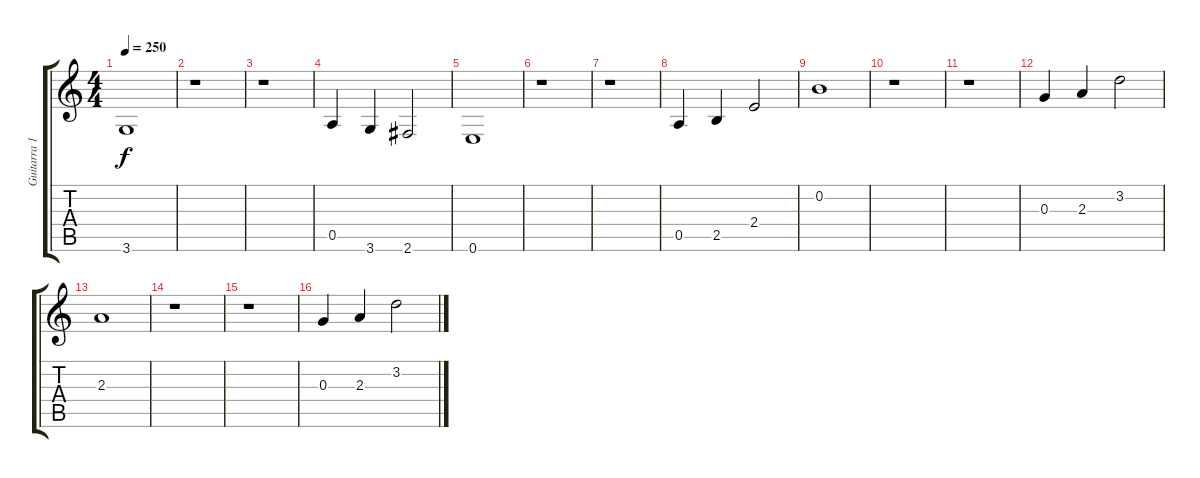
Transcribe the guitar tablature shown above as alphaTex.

\track ("Guitarra 1 ( Lead )" "Guitarra 1") {instrument overdrivenguitar}
\staff {score tabs}
\tuning (E4 B3 G3 D3 A2 E2) {hide}
\ts (4 4)
\tempo 250
\clef g2
\ks c
3.6.1{dy f} |
r.1 |
r.1 |
0.5.4 3.6.4 2.6.2 |
0.6.1 |
r.1 |
r.1 |
0.5.4 2.5.4 2.4.2 |
0.2.1 |
r.1 |
r.1 |
0.3.4 2.3.4 3.2.2 |
2.3.1 |
r.1 |
r.1 |
0.3.4 2.3.4 3.2.2
